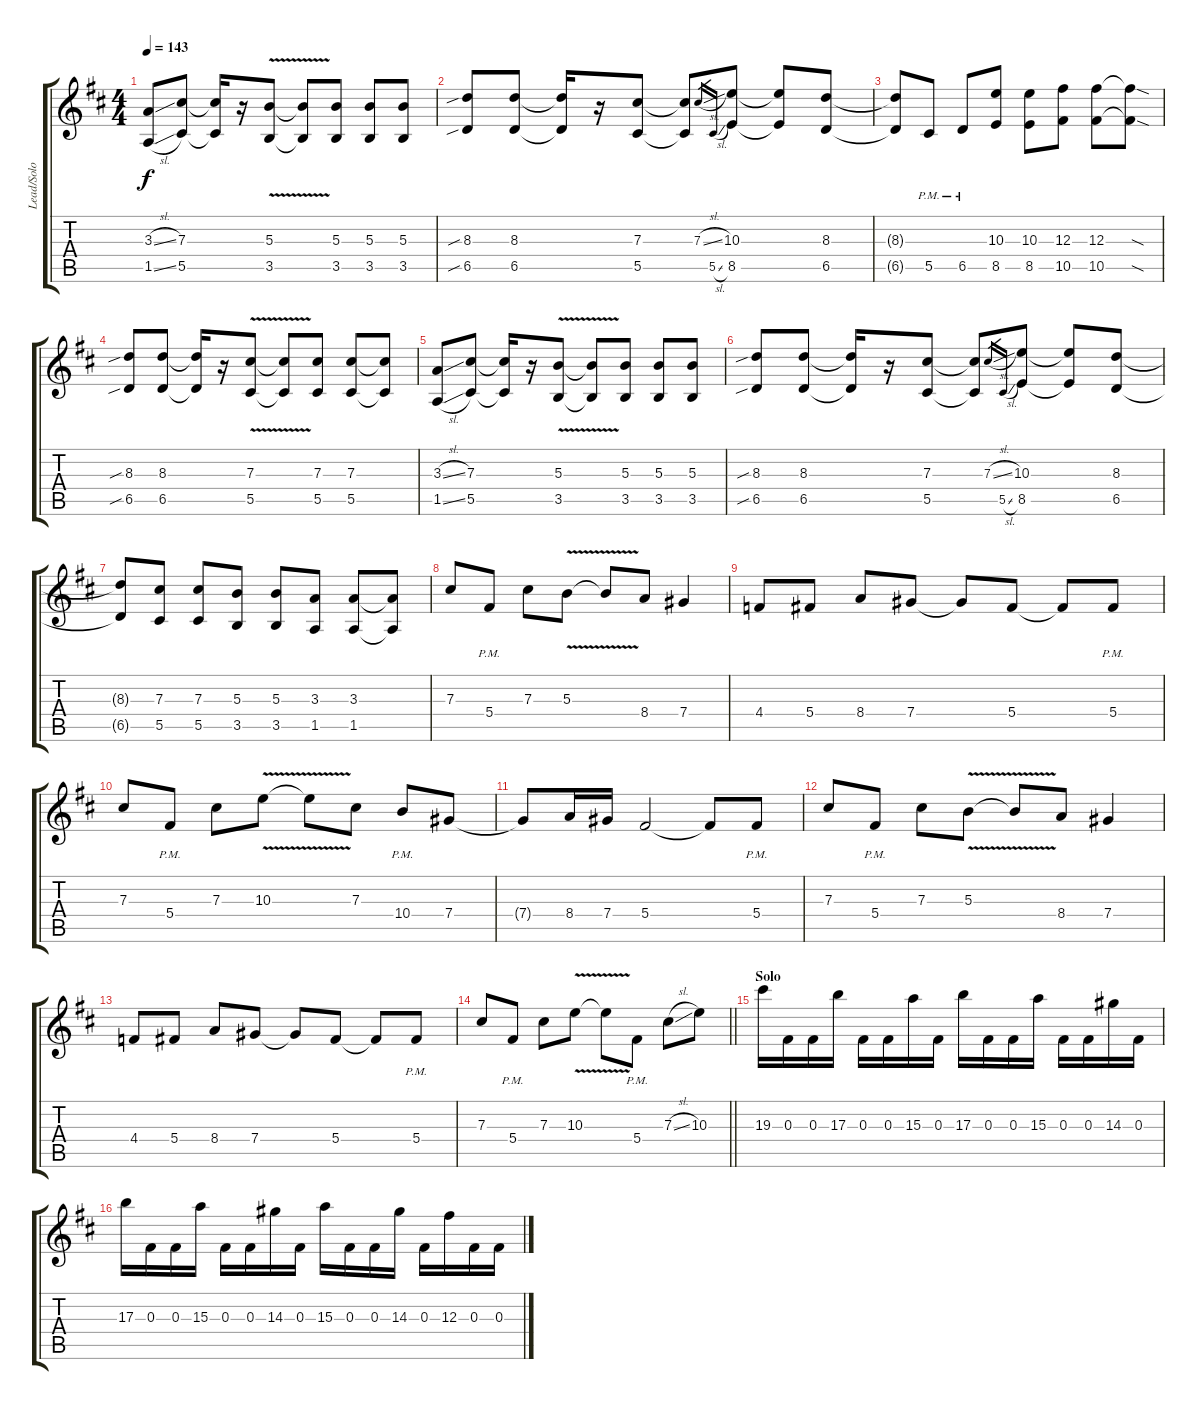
\track ("Lead/Solo" "Lead/Solo") {instrument overdrivenguitar}
\staff {score tabs}
\tuning (Eb4 Bb3 Gb3 Db3 Ab2 Db2) {hide}
\ts (4 4)
\tempo 143
\clef g2
\ks d
(3.3{sl} 1.5{sl}).8{dy f} (7.3 5.5).8 (7.3{t} 5.5{t}).16 r.16 (5.3{v} 3.5{v}).8 (5.3{t} 3.5{t}).8 (5.3 3.5).8 (5.3 3.5).8 (5.3 3.5).8 |
(8.3{sib} 6.5{sib}).8 (8.3 6.5).8 (8.3{t} 6.5{t}).16 r.16 (7.3 5.5).8 (7.3{t} 5.5{t}).8 7.3{sl}.16{gr} 5.5{sl}.16{gr} (10.3 8.5).8 (10.3{t} 8.5{t}).8 (8.3 6.5).8 |
(8.3{t} 6.5{t}).8 5.5{pm}.8 6.5{pm}.8 (10.3 8.5).8 (10.3 8.5).8 (12.3 10.5).8 (12.3 10.5).8 (12.3{sod t} 10.5{sod t}).8 |
(8.3{sib} 6.5{sib}).8 (8.3 6.5).8 (8.3{t} 6.5{t}).16 r.16 (7.3{v} 5.5{v}).8 (7.3{t} 5.5{t}).8 (7.3 5.5).8 (7.3 5.5).8 (7.3{t} 5.5{t}).8 |
(3.3{sl} 1.5{sl}).8 (7.3 5.5).8 (7.3{t} 5.5{t}).16 r.16 (5.3{v} 3.5{v}).8 (5.3{t} 3.5{t}).8 (5.3 3.5).8 (5.3 3.5).8 (5.3 3.5).8 |
(8.3{sib} 6.5{sib}).8 (8.3 6.5).8 (8.3{t} 6.5{t}).16 r.16 (7.3 5.5).8 (7.3{t} 5.5{t}).8 7.3{sl}.16{gr} 5.5{sl}.16{gr} (10.3 8.5).8 (10.3{t} 8.5{t}).8 (8.3 6.5).8 |
(8.3{t} 6.5{t}).8 (7.3 5.5).8 (7.3 5.5).8 (5.3 3.5).8 (5.3 3.5).8 (3.3 1.5).8 (3.3 1.5).8 (3.3{t} 1.5{t}).8 |
7.3.8 5.4{pm}.8 7.3.8 5.3{v}.8 5.3{t}.8 8.4.8 7.4.4 |
4.4.8 5.4.8 8.4.8 7.4.8 7.4{t}.8 5.4.8 5.4{t}.8 5.4{pm}.8 |
7.3.8 5.4{pm}.8 7.3.8 10.3{v}.8 10.3{t}.8 7.3.8 10.4{pm}.8 7.4.8 |
7.4{t}.8 8.4.16 7.4.16 5.4.2 5.4{t}.8 5.4{pm}.8 |
7.3.8 5.4{pm}.8 7.3.8 5.3{v}.8 5.3{t}.8 8.4.8 7.4.4 |
4.4.8 5.4.8 8.4.8 7.4.8 7.4{t}.8 5.4.8 5.4{t}.8 5.4{pm}.8 |
\barLineRight lightlight
7.3.8 5.4{pm}.8 7.3.8 10.3{v}.8 10.3{t}.8 5.4{pm}.8 7.3{sl}.8 10.3.8 |
\section ("" "Solo")
19.3.16 0.3.16 0.3.16 17.3.16 0.3.16 0.3.16 15.3.16 0.3.16 17.3.16 0.3.16 0.3.16 15.3.16 0.3.16 0.3.16 14.3.16 0.3.16 |
17.3.16 0.3.16 0.3.16 15.3.16 0.3.16 0.3.16 14.3.16 0.3.16 15.3.16 0.3.16 0.3.16 14.3.16 0.3.16 12.3.16 0.3.16 0.3.16
